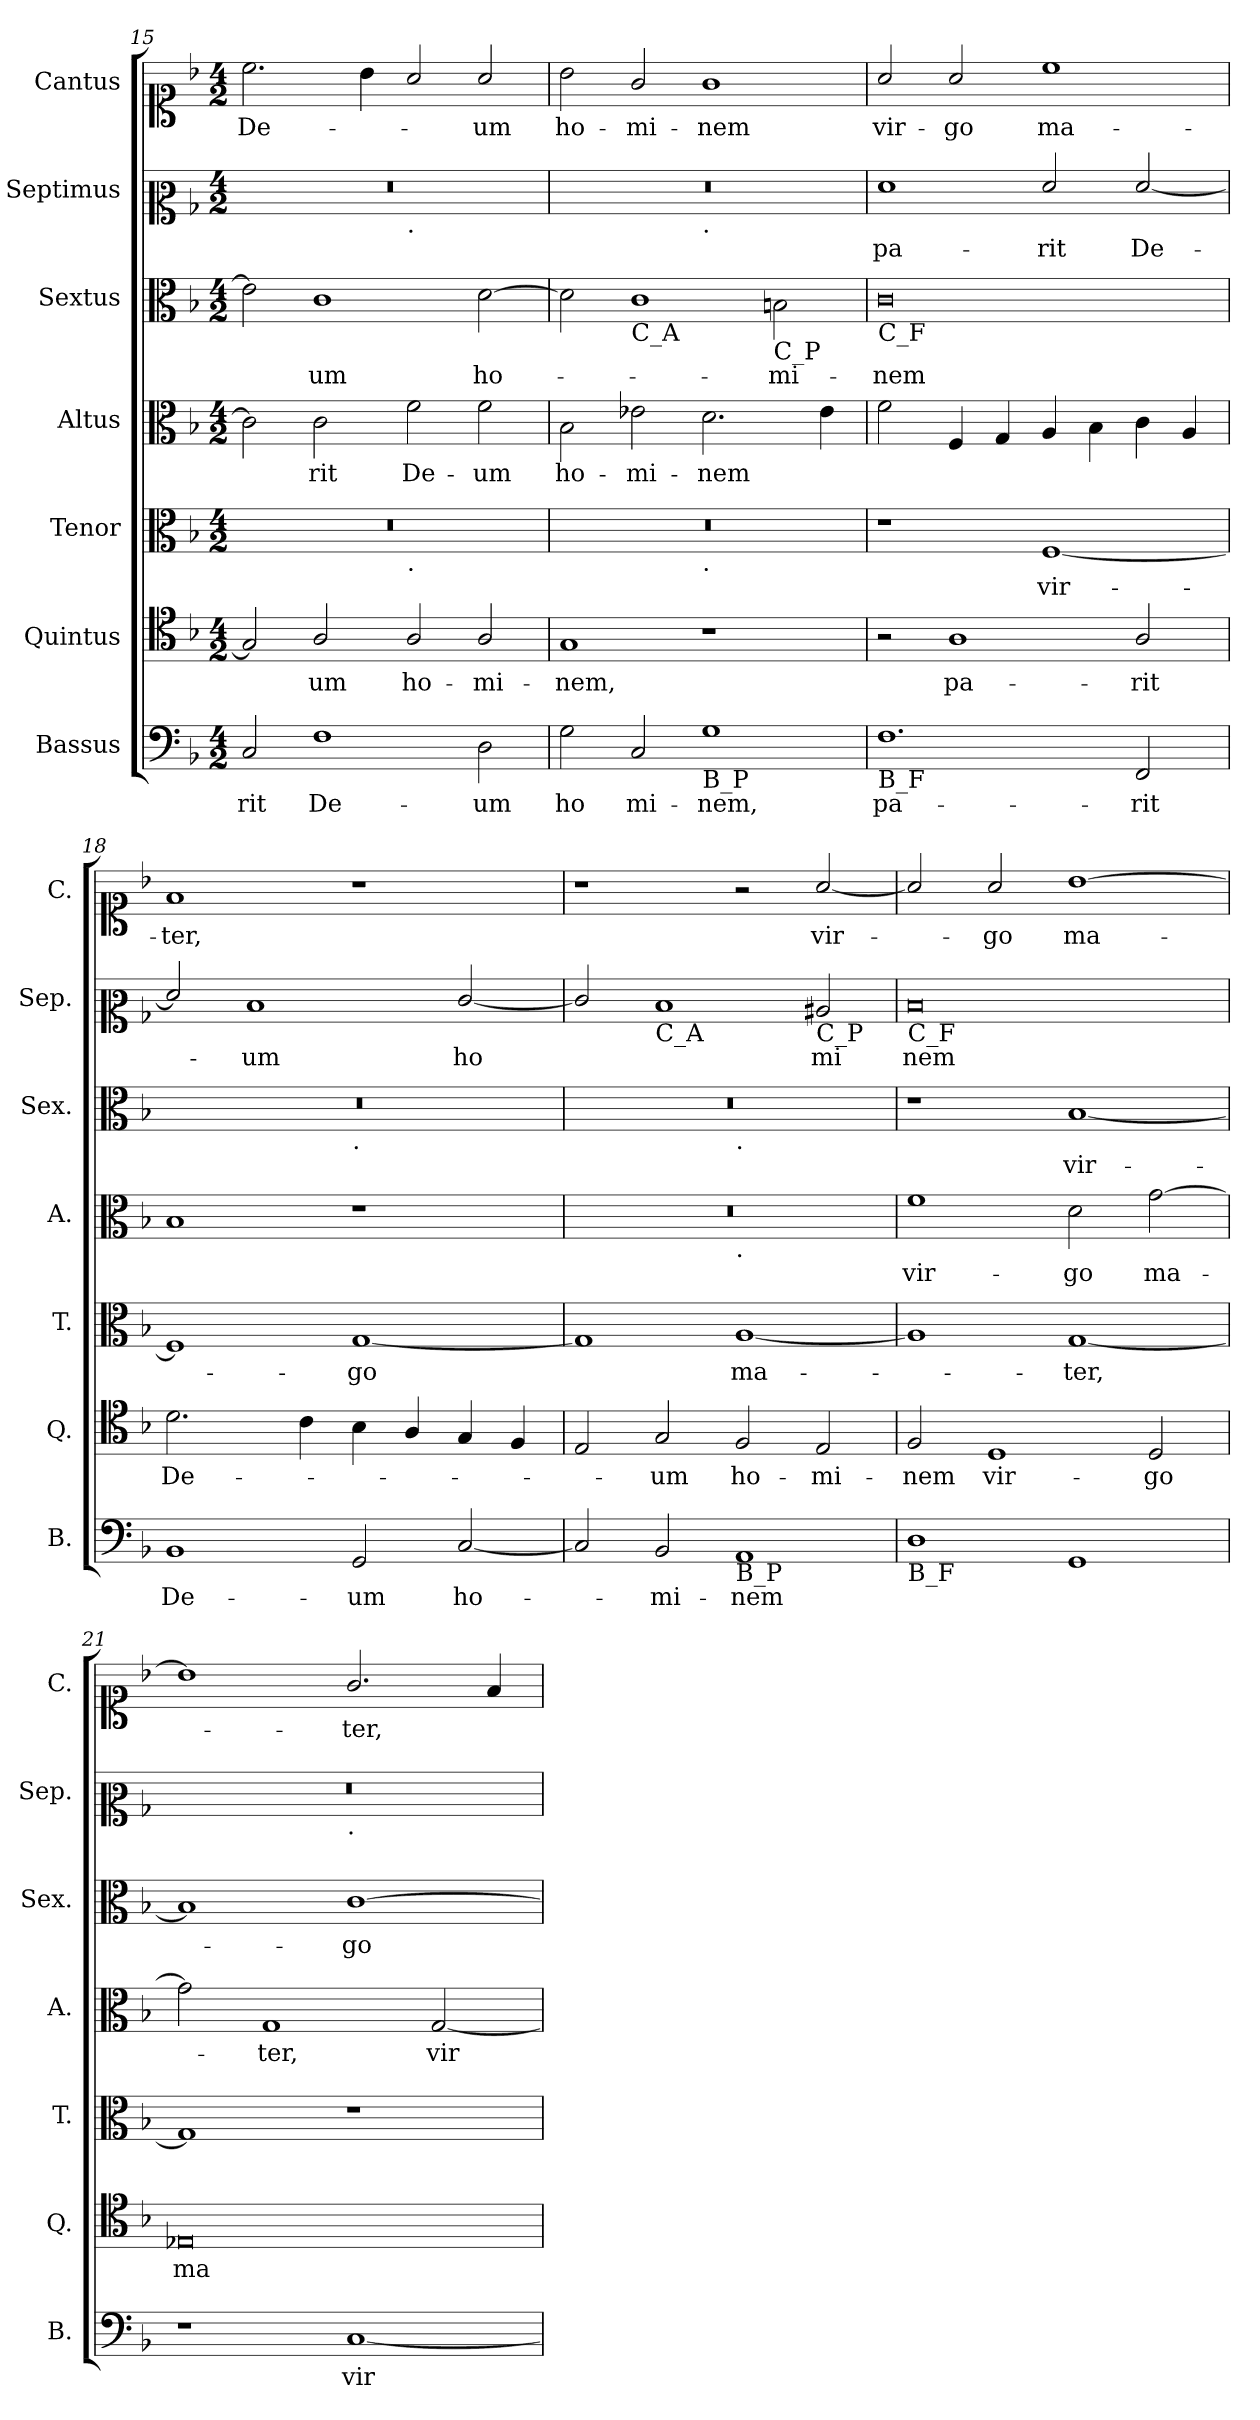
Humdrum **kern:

**kern	**text	**kern	**text	**kern	**text	**kern	**text	**kern	**text	**kern	**text	**kern	**text
*part7	*part7	*part6	*part6	*part5	*part5	*part4	*part4	*part3	*part3	*part2	*part2	*part1	*part1
*staff7	*staff7	*staff6	*staff6	*staff5	*staff5	*staff4	*staff4	*staff3	*staff3	*staff2	*staff2	*staff1	*staff1
*I"Bassus	*	*I"Quintus	*	*I"Tenor	*	*I"Altus	*	*I"Sextus	*	*I"Septimus	*	*I"Cantus	*
*I'B.	*	*I'Q.	*	*I'T.	*	*I'A.	*	*I'Sex.	*	*I'Sep.	*	*I'C.	*
*clefF4	*	*clefC4	*	*clefC3	*	*clefC3	*	*clefC3	*	*clefC2	*	*clefC1	*
*k[b-]	*	*k[b-]	*	*k[b-]	*	*k[b-]	*	*k[b-]	*	*k[b-]	*	*k[b-]	*
*F:	*	*F:	*	*F:	*	*F:	*	*F:	*	*F:	*	*F:	*
*M4/2	*	*M4/2	*	*M4/2	*	*M4/2	*	*M4/2	*	*M4/2	*	*M4/2	*
=15	=15	=15	=15	=15	=15	=15	=15	=15	=15	=15	=15	=15	=15
!	!	!	!	!LO:N:vis=1	!	!	!	!	!	!LO:N:vis=1	!	!	!
*	*	*	*	*^	*	*	*	*	*	*^	*	*	*
2C/	-rit	2G/]	.	0r	1ryy	.	2c\]	.	2e-\]	.	0r	1ryy	.	2.cc\	De-
1F	De-	2A/	-um	.	.	.	2c\	-rit	1c	-um	.	.	.	.	.
.	.	.	.	.	.	.	.	.	.	.	.	.	.	4b-\	.
!	!	!	!	!	!	!	!	!	!	!	!	!LO:TX:b:t=.	!	!	!
!	!	!	!	!	!LO:TX:b:t=.	!	!	!	!	!	!	!	!	!	!
.	.	2A/	ho-	.	1ryy	.	2f\	De-	.	.	.	1ryy	.	2a/	.
2D\	-um	2A/	-mi-	.	.	.	2f\	-um	[2d\	ho-	.	.	.	2a/	-um
=16	=16	=16	=16	=16	=16	=16	=16	=16	=16	=16	=16	=16	=16	=16	=16
!	!	!	!	!LO:N:vis=1	!	!	!	!	!	!	!LO:N:vis=1	!	!	!	!
2G\	ho	1G	-nem,	0r	1ryy	.	2B-\	ho-	2d\]	.	0r	1ryy	.	2b-\	ho-
!	!	!	!	!	!	!	!	!	!LO:TX:b:t=C_A	!	!	!	!	!	!
2C/	mi-	.	.	.	.	.	2e-X\	-mi-	1c	.	.	.	.	2g/	-mi-
!	!	!	!	!	!	!	!	!	!	!	!	!LO:TX:b:t=.	!	!	!
!	!	!	!	!	!LO:TX:b:t=.	!	!	!	!	!	!	!	!	!	!
!LO:TX:b:t=B_P	!	!	!	!	!	!	!	!	!	!	!	!	!	!	!
1G	-nem,	1r	.	.	1ryy	.	2.d\	-nem	.	.	.	1ryy	.	1g	-nem
!	!	!	!	!	!	!	!	!	!LO:TX:b:t=C_P	!	!	!	!	!	!
.	.	.	.	.	.	.	.	.	2Bn\	-mi-	.	.	.	.	.
.	.	.	.	.	.	.	4e-\	.	.	.	.	.	.	.	.
=17	=17	=17	=17	=17	=17	=17	=17	=17	=17	=17	=17	=17	=17	=17	=17
!	!	!	!	!	!	!	!	!	!LO:TX:b:t=C_F	!	!	!	!	!	!
!LO:TX:b:t=B_F	!	!	!	!	!	!	!	!	!	!	!	!	!	!	!
*	*	*	*	*v	*v	*	*	*	*	*	*v	*v	*	*	*
1.F	pa-	2r	.	1r	.	2f\	.	0c	-nem	1f	pa-	2a/	vir-
.	.	1A	pa-	.	.	4F/	.	.	.	.	.	2a/	-go
.	.	.	.	.	.	4G/	.	.	.	.	.	.	.
.	.	.	.	[1F	vir-	4A/	.	.	.	2f/	-rit	1cc	ma-
.	.	.	.	.	.	4B-\	.	.	.	.	.	.	.
2FF/	-rit	2A/	-rit	.	.	4c\	.	.	.	[2f/	De-	.	.
.	.	.	.	.	.	4A/	.	.	.	.	.	.	.
=18	=18	=18	=18	=18	=18	=18	=18	=18	=18	=18	=18	=18	=18
!	!	!	!	!	!	!	!	!LO:N:vis=1	!	!	!	!	!
*	*	*	*	*	*	*	*	*^	*	*	*	*	*
1BB-	De-	2.d\	De-	1F]	.	1B-	.	0r	1ryy	.	2f/]	.	1f	-ter,
.	.	.	.	.	.	.	.	.	.	.	1d	-um	.	.
.	.	4c\	.	.	.	.	.	.	.	.	.	.	.	.
!	!	!	!	!	!	!	!	!	!LO:TX:b:t=.	!	!	!	!	!
2GG/	-um	4B-\	.	[1G	-go	1r	.	.	1ryy	.	.	.	1r	.
.	.	4A/	.	.	.	.	.	.	.	.	.	.	.	.
[2C/	ho-	4G/	.	.	.	.	.	.	.	.	[2e/	ho	.	.
.	.	4F/	.	.	.	.	.	.	.	.	.	.	.	.
=19	=19	=19	=19	=19	=19	=19	=19	=19	=19	=19	=19	=19	=19	=19
!	!	!	!	!	!	!LO:N:vis=1	!	!LO:N:vis=1	!	!	!	!	!	!
*	*	*	*	*	*	*^	*	*	*	*	*	*	*	*
2C/]	.	2E/	.	1G]	.	0r	1ryy	.	0r	1ryy	.	2e/]	.	1r	.
!	!	!	!	!	!	!	!	!	!	!	!	!LO:TX:b:t=C_A	!	!	!
2BB-/	-mi-	2G/	-um	.	.	.	.	.	.	.	.	1d	.	.	.
!	!	!	!	!	!	!	!	!	!	!LO:TX:b:t=.	!	!	!	!	!
!	!	!	!	!	!	!	!LO:TX:b:t=.	!	!	!	!	!	!	!	!
!LO:TX:b:t=B_P	!	!	!	!	!	!	!	!	!	!	!	!	!	!	!
1AA	-nem	2F/	ho-	[1A	ma-	.	1ryy	.	.	1ryy	.	.	.	2r	.
!	!	!	!	!	!	!	!	!	!	!	!	!LO:TX:b:t=C_P	!	!	!
.	.	2E/	-mi-	.	.	.	.	.	.	.	.	2c#X/	mi	[2a/	vir-
=20	=20	=20	=20	=20	=20	=20	=20	=20	=20	=20	=20	=20	=20	=20	=20
!	!	!	!	!	!	!	!	!	!	!	!	!LO:TX:b:t=C_F	!	!	!
!LO:TX:b:t=B_F	!	!	!	!	!	!	!	!	!	!	!	!	!	!	!
*	*	*	*	*	*	*v	*v	*	*	*	*	*	*	*	*
*	*	*	*	*	*	*	*	*v	*v	*	*	*	*	*
1D	.	2F/	-nem	1A]	.	1f	vir-	1r	.	0d	nem	2a/]	.
.	.	1D	vir-	.	.	.	.	.	.	.	.	2a/	-go
1GG	.	.	.	[1G	-ter,	2d\	-go	[1B-	vir-	.	.	[1b-	ma-
.	.	2D/	-go	.	.	[2g\	ma-	.	.	.	.	.	.
=21	=21	=21	=21	=21	=21	=21	=21	=21	=21	=21	=21	=21	=21
!	!	!	!	!	!	!	!	!	!	!LO:N:vis=1	!	!	!
*	*	*	*	*	*	*	*	*	*	*^	*	*	*
1r	.	0E-X	ma-	1G]	.	2g\]	.	1B-]	.	0r	1ryy	.	1b-]	.
.	.	.	.	.	.	1G	-ter,	.	.	.	.	.	.	.
!	!	!	!	!	!	!	!	!	!	!	!LO:TX:b:t=.	!	!	!
[1C	vir-	.	.	1r	.	.	.	[1c	-go	.	1ryy	.	2.g/	-ter,
.	.	.	.	.	.	[2G/	vir-	.	.	.	.	.	.	.
.	.	.	.	.	.	.	.	.	.	.	.	.	4f/	.
*	*	*	*	*	*	*	*	*	*	*v	*v	*	*	*
=	=	=	=	=	=	=	=	=	=	=	=	=	=
*-	*-	*-	*-	*-	*-	*-	*-	*-	*-	*-	*-	*-	*-
